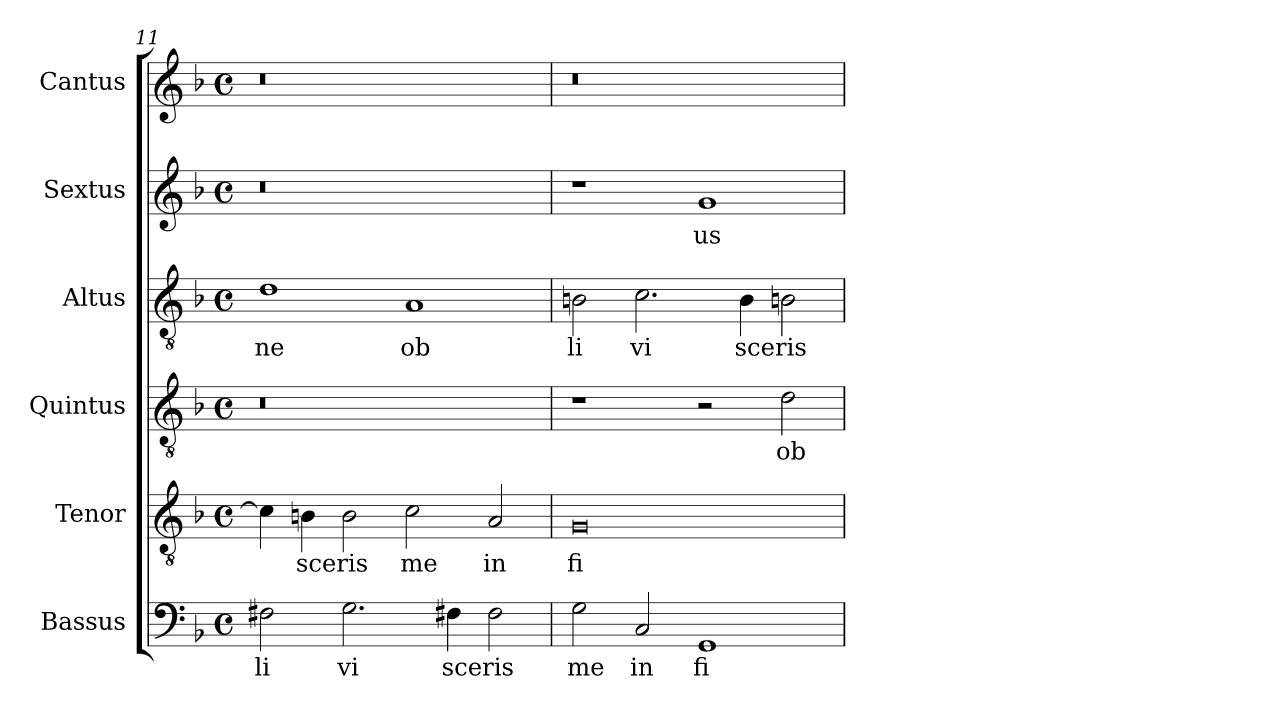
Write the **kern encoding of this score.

**kern	**text	**kern	**text	**kern	**text	**kern	**text	**kern	**text	**kern
*part6	*part6	*part5	*part5	*part4	*part4	*part3	*part3	*part2	*part2	*part1
*staff6	*staff6	*staff5	*staff5	*staff4	*staff4	*staff3	*staff3	*staff2	*staff2	*staff1
*I"Bassus	*	*I"Tenor	*	*I"Quintus	*	*I"Altus	*	*I"Sextus	*	*I"Cantus
*clefF4	*	*clefGv2	*	*clefGv2	*	*clefGv2	*	*clefG2	*	*clefG2
*k[b-]	*	*k[b-]	*	*k[b-]	*	*k[b-]	*	*k[b-]	*	*k[b-]
*F:	*	*F:	*	*F:	*	*F:	*	*F:	*	*F:
*M4/4	*	*M4/4	*	*M4/4	*	*M4/4	*	*M4/4	*	*M4/4
*met(c)	*	*met(c)	*	*met(c)	*	*met(c)	*	*met(c)	*	*met(c)
=11	=11	=11	=11	=11	=11	=11	=11	=11	=11	=11
!	!LO:LY:b:cj	!	!	!	!	!	!LO:LY:b:cj	!	!	!
2F#X\	li	4c\]	.	0r	.	1d	ne	0r	.	0r
!	!	!	!LO:LY:b:cj	!	!	!	!	!	!	!
.	.	4Bn\	sceris	.	.	.	.	.	.	.
!	!LO:LY:b:cj	!	!	!	!	!	!	!	!	!
2.G\	vi	2B\	.	.	.	.	.	.	.	.
!	!	!	!LO:LY:b:cj	!	!	!	!LO:LY:b:cj	!	!	!
.	.	2c\	me	.	.	1A	ob	.	.	.
!	!LO:LY:b:cj	!	!	!	!	!	!	!	!	!
4F#X\	sceris	.	.	.	.	.	.	.	.	.
!	!	!	!LO:LY:b:cj	!	!	!	!	!	!	!
2F#\	.	2A/	in	.	.	.	.	.	.	.
!!LO:LB:g=z
=12	=12	=12	=12	=12	=12	=12	=12	=12	=12	=12
!	!LO:LY:b:cj	!	!LO:LY:b:cj	!	!	!	!LO:LY:b:cj	!	!	!
2G\	me	0G	fi-	1r	.	2Bn\	li	1r	.	0r
!	!LO:LY:b:cj	!	!	!	!	!	!LO:LY:b:cj	!	!	!
2C/	in	.	.	.	.	2.c\	vi	.	.	.
!	!LO:LY:b:cj	!	!	!	!	!	!	!	!LO:LY:b:cj	!
1GG	fi	.	.	2r	.	.	.	1g	us	.
!	!	!	!	!	!	!	!LO:LY:b:cj	!	!	!
.	.	.	.	.	.	4B\	sceris	.	.	.
!	!	!	!	!	!LO:LY:b:cj	!	!	!	!	!
.	.	.	.	2d\	ob	2Bn\	.	.	.	.
=	=	=	=	=	=	=	=	=	=	=
*-	*-	*-	*-	*-	*-	*-	*-	*-	*-	*-
